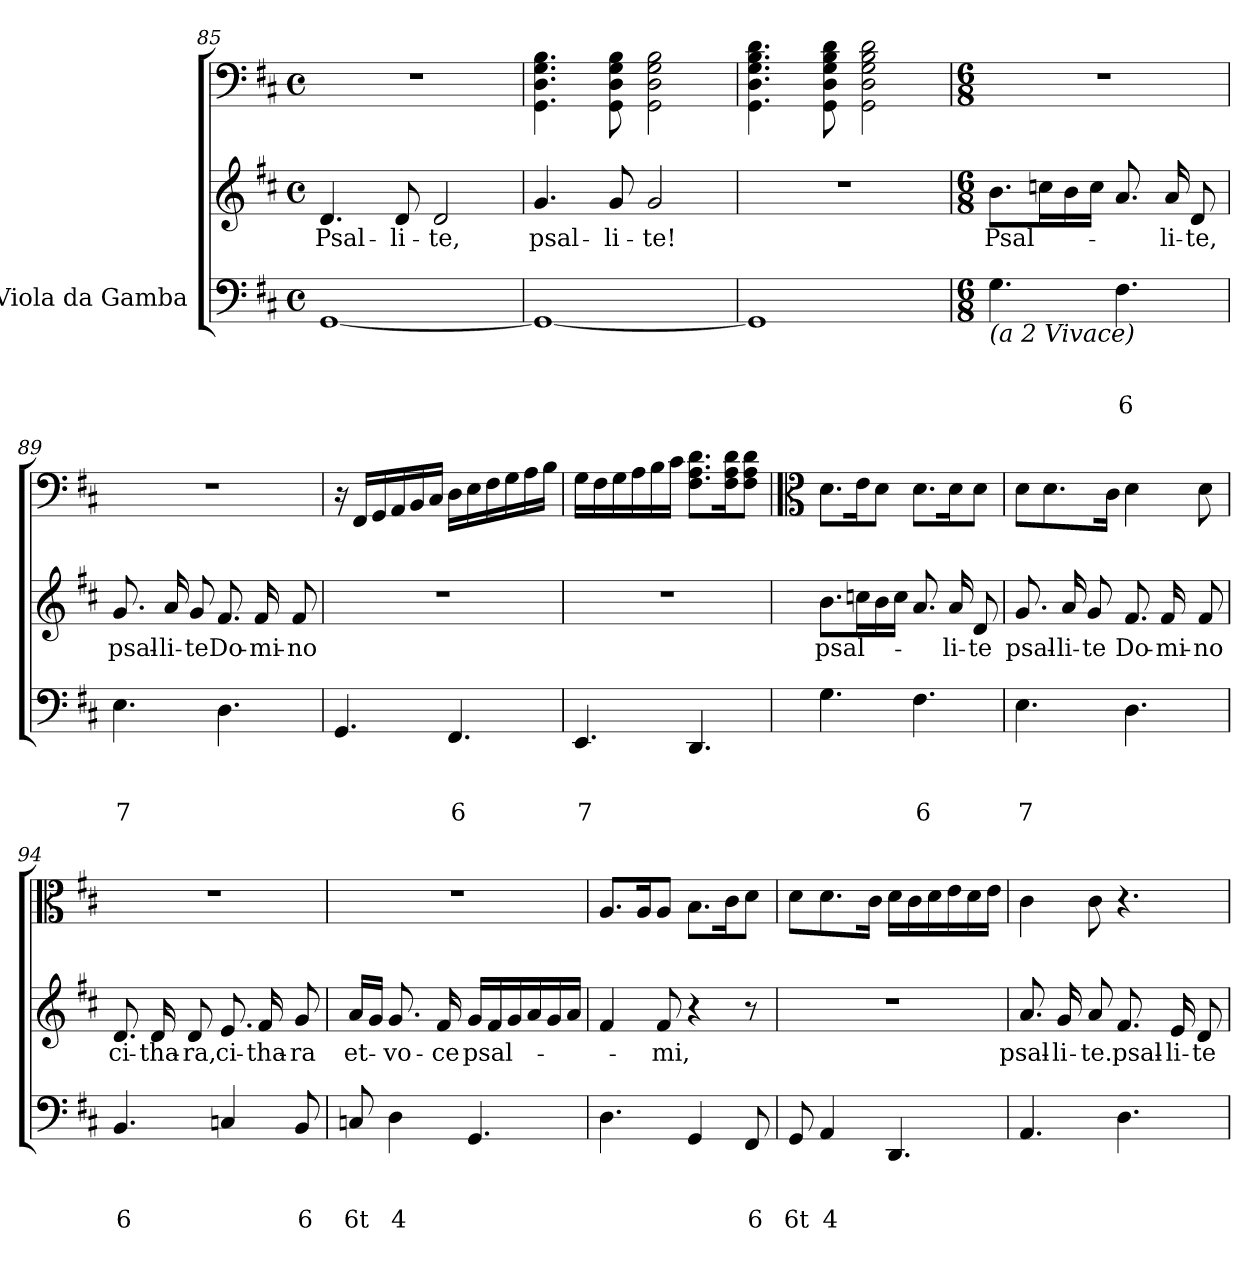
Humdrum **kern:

**kern	**text	**text	**text	**kern	**text	**kern
*part1	*part1	*part1	*part1	*part1	*part1	*part1
*staff3	*staff3	*staff3	*staff3	*staff2	*staff2	*staff1
*I"Viola da Gamba	*	*	*	*	*	*
*clefF4	*	*	*	*clefG2	*	*clefF4
*k[f#c#]	*	*	*	*k[f#c#]	*	*k[f#c#]
*D:	*	*	*	*D:	*	*D:
*M4/4	*	*	*	*M4/4	*	*M4/4
*met(c)	*	*	*	*met(c)	*	*met(c)
=85	=85	=85	=85	=85	=85	=85
!	!	!	!	!	!LO:LY:b	!
[1GG	.	.	.	4.d/	Psal-	1r
!	!	!	!	!	!LO:LY:b	!
.	.	.	.	8d/	-li-	.
!	!	!	!	!	!LO:LY:b	!
.	.	.	.	2d/	-te,	.
=86	=86	=86	=86	=86	=86	=86
!	!	!	!	!	!LO:LY:b	!
1GG_	.	.	.	4.g/	psal-	4.GG\ 4.D\ 4.G\ 4.B\
!	!	!	!	!	!LO:LY:b	!
.	.	.	.	8g/	-li-	8GG\ 8D\ 8G\ 8B\
!	!	!	!	!	!LO:LY:b	!
.	.	.	.	2g/	-te!	2GG\ 2D\ 2G\ 2B\
=87	=87	=87	=87	=87	=87	=87
1GG]	.	.	.	1r	.	4.GG\ 4.D\ 4.G\ 4.B\ 4.d\
.	.	.	.	.	.	8GG\ 8D\ 8G\ 8B\ 8d\
.	.	.	.	.	.	2GG\ 2D\ 2G\ 2B\ 2d\
!!LO:LB:g=z
=88	=88	=88	=88	=88	=88	=88
*M6/8	*	*	*	*M6/8	*	*M6/8
!LO:TX:b:i:t=(a 2 Vivace)	!	!	!	!	!	!
!	!	!	!	!	!LO:LY:b	!
4.G\	.	.	.	8.b\L	Psal-	2.r
.	.	.	.	16ccn\L	.	.
.	.	.	.	16b\	.	.
.	.	.	.	16cc\JJ	.	.
!	!	!	!LO:LY:b	!	!	!
4.F#\	.	.	6	8.a/	.	.
!	!	!	!	!	!LO:LY:b	!
.	.	.	.	16a/	-li-	.
!	!	!	!	!	!LO:LY:b	!
.	.	.	.	8d/	-te,	.
=89	=89	=89	=89	=89	=89	=89
!	!	!	!LO:LY:b	!	!LO:LY:b	!
*^	*	*	*	*	*	*
4.E\	8ryy	.	.	7	8.g/	psal-	2.r
.	8ryy	.	.	.	.	.	.
!	!	!	!	!	!	!LO:LY:b	!
.	.	.	.	.	16a/	-li-	.
!	!	!	!	!	!	!LO:LY:b	!
.	8ryy	.	.	.	8g/	-te	.
!	!	!	!	!	!	!LO:LY:b	!
4.D\	4.ryy	.	.	.	8.f#/	Do-	.
!	!	!	!	!	!	!LO:LY:b	!
.	.	.	.	.	16f#/	-mi-	.
!	!	!	!	!	!	!LO:LY:b	!
.	.	.	.	.	8f#/	-no	.
*v	*v	*	*	*	*	*	*
=90	=90	=90	=90	=90	=90	=90
4.GG/	.	.	.	2.r	.	16r
.	.	.	.	.	.	16FF#/LL
.	.	.	.	.	.	16GG/
.	.	.	.	.	.	16AA/
.	.	.	.	.	.	16BB/
.	.	.	.	.	.	16C#/JJ
!	!	!	!LO:LY:b	!	!	!
4.FF#/	.	.	6	.	.	16D\LL
.	.	.	.	.	.	16E\
.	.	.	.	.	.	16F#\
.	.	.	.	.	.	16G\
.	.	.	.	.	.	16A\
.	.	.	.	.	.	16B\JJ
=91	=91	=91	=91	=91	=91	=91
!	!	!	!LO:LY:b	!	!	!
*^	*	*	*	*	*	*
4.EE/	8ryy	.	.	7	2.r	.	16G\LL
.	.	.	.	.	.	.	16F#\
.	8ryy	.	.	.	.	.	16G\
.	.	.	.	.	.	.	16A\
.	8ryy	.	.	.	.	.	16B\
.	.	.	.	.	.	.	16c#\JJ
4.DD/	4.ryy	.	.	.	.	.	8.F#\ 8.A\ 8.d\L
.	.	.	.	.	.	.	16F#\ 16A\ 16d\k
.	.	.	.	.	.	.	8F#\ 8A\ 8d\J
*v	*v	*	*	*	*	*	*
=92	=92	=92	=92	=92	=92	=92
*	*	*	*	*	*	*clefC3
!	!	!	!	!	!LO:LY:b	!
4.G\	.	.	.	8.b\L	psal-	8.d\L
.	.	.	.	16ccn\L	.	16e\k
.	.	.	.	16b\	.	8d\J
.	.	.	.	16cc\JJ	.	.
!	!	!	!LO:LY:b	!	!	!
4.F#\	.	.	6	8.a/	.	8.d\L
!	!	!	!	!	!LO:LY:b	!
.	.	.	.	16a/	-li-	16d\k
!	!	!	!	!	!LO:LY:b	!
.	.	.	.	8d/	-te	8d\J
!!LO:LB:g=z
=93	=93	=93	=93	=93	=93	=93
!	!	!	!LO:LY:b	!	!LO:LY:b	!
*^	*	*	*	*	*	*
4.E\	8ryy	.	.	7	8.g/	psal-	8d\L
.	8ryy	.	.	.	.	.	8.d\
!	!	!	!	!	!	!LO:LY:b	!
.	.	.	.	.	16a/	-li-	.
!	!	!	!	!	!	!LO:LY:b	!
.	8ryy	.	.	.	8g/	-te	.
.	.	.	.	.	.	.	16c#\Jk
!	!	!	!	!	!	!LO:LY:b	!
4.D\	4.ryy	.	.	.	8.f#/	Do-	4d\
!	!	!	!	!	!	!LO:LY:b	!
.	.	.	.	.	16f#/	-mi-	.
!	!	!	!	!	!	!LO:LY:b	!
.	.	.	.	.	8f#/	-no	8d\
*v	*v	*	*	*	*	*	*
=94	=94	=94	=94	=94	=94	=94
!	!	!	!LO:LY:b	!	!LO:LY:b	!
4.BB/	.	.	6	8.d/	ci-	2.r
!	!	!	!	!	!LO:LY:b	!
.	.	.	.	16d/	-tha-	.
!	!	!	!	!	!LO:LY:b	!
.	.	.	.	8d/	-ra,	.
!	!	!	!	!	!LO:LY:b	!
4Cn/	.	.	.	8.e/	ci-	.
!	!	!	!	!	!LO:LY:b	!
.	.	.	.	16f#/	-tha-	.
!	!	!	!LO:LY:b	!	!LO:LY:b	!
8BB/	.	.	6	8g/	-ra	.
=95	=95	=95	=95	=95	=95	=95
!	!	!	!LO:LY:b	!	!LO:LY:b	!
*^	*	*	*	*	*	*
8Cn/	8ryy	.	.	6t	16a/LL	et-	2.r
.	.	.	.	.	16g/JJ	.	.
!	!	!	!	!LO:LY:b	!	!LO:LY:b	!
4D\	8ryy	.	.	4	8.g/	-vo-	.
.	8ryy	.	.	.	.	.	.
!	!	!	!	!	!	!LO:LY:b	!
.	.	.	.	.	16f#/	-ce	.
!	!	!	!	!	!	!LO:LY:b	!
4.GG/	8ryy	.	.	.	16g/LL	psal-	.
.	.	.	.	.	16f#/	.	.
.	8ryy	.	.	.	16g/	.	.
.	.	.	.	.	16a/	.	.
.	8ryy	.	.	.	16g/	.	.
.	.	.	.	.	16a/JJ	.	.
*v	*v	*	*	*	*	*	*
=96	=96	=96	=96	=96	=96	=96
4.D\	.	.	.	4f#/	.	8.A/L
.	.	.	.	.	.	16A/k
!	!	!	!	!	!LO:LY:b	!
.	.	.	.	8f#/	-mi,	8A/J
4GG/	.	.	.	4r	.	8.B\L
.	.	.	.	.	.	16c#\k
!	!	!	!LO:LY:b	!	!	!
8FF#/	.	.	6	8r	.	8d\J
=97	=97	=97	=97	=97	=97	=97
!	!	!	!LO:LY:b	!	!	!
*^	*	*	*	*	*	*
8GG/	8ryy	.	.	6t	2.r	.	8d\L
!	!	!	!	!LO:LY:b	!	!	!
4AA/	8ryy	.	.	4	.	.	8.d\
.	8ryy	.	.	.	.	.	.
.	.	.	.	.	.	.	16c#\Jk
4.DD/	8ryy	.	.	.	.	.	16d\LL
.	.	.	.	.	.	.	16c#\
.	8ryy	.	.	.	.	.	16d\
.	.	.	.	.	.	.	16e\
.	8ryy	.	.	.	.	.	16d\
.	.	.	.	.	.	.	16e\JJ
*v	*v	*	*	*	*	*	*
!!LO:LB:g=z
=98	=98	=98	=98	=98	=98	=98
!	!	!	!	!	!LO:LY:b	!
4.AA/	.	.	.	8.a/	psal-	4c#\
!	!	!	!	!	!LO:LY:b	!
.	.	.	.	16g/	-li-	.
!	!	!	!	!	!LO:LY:b	!
.	.	.	.	8a/	-te.	8c#\
!	!	!	!	!	!LO:LY:b	!
4.D\	.	.	.	8.f#/	psal-	4.r
!	!	!	!	!	!LO:LY:b	!
.	.	.	.	16e/	-li-	.
!	!	!	!	!	!LO:LY:b	!
.	.	.	.	8d/	-te	.
=	=	=	=	=	=	=
*-	*-	*-	*-	*-	*-	*-
